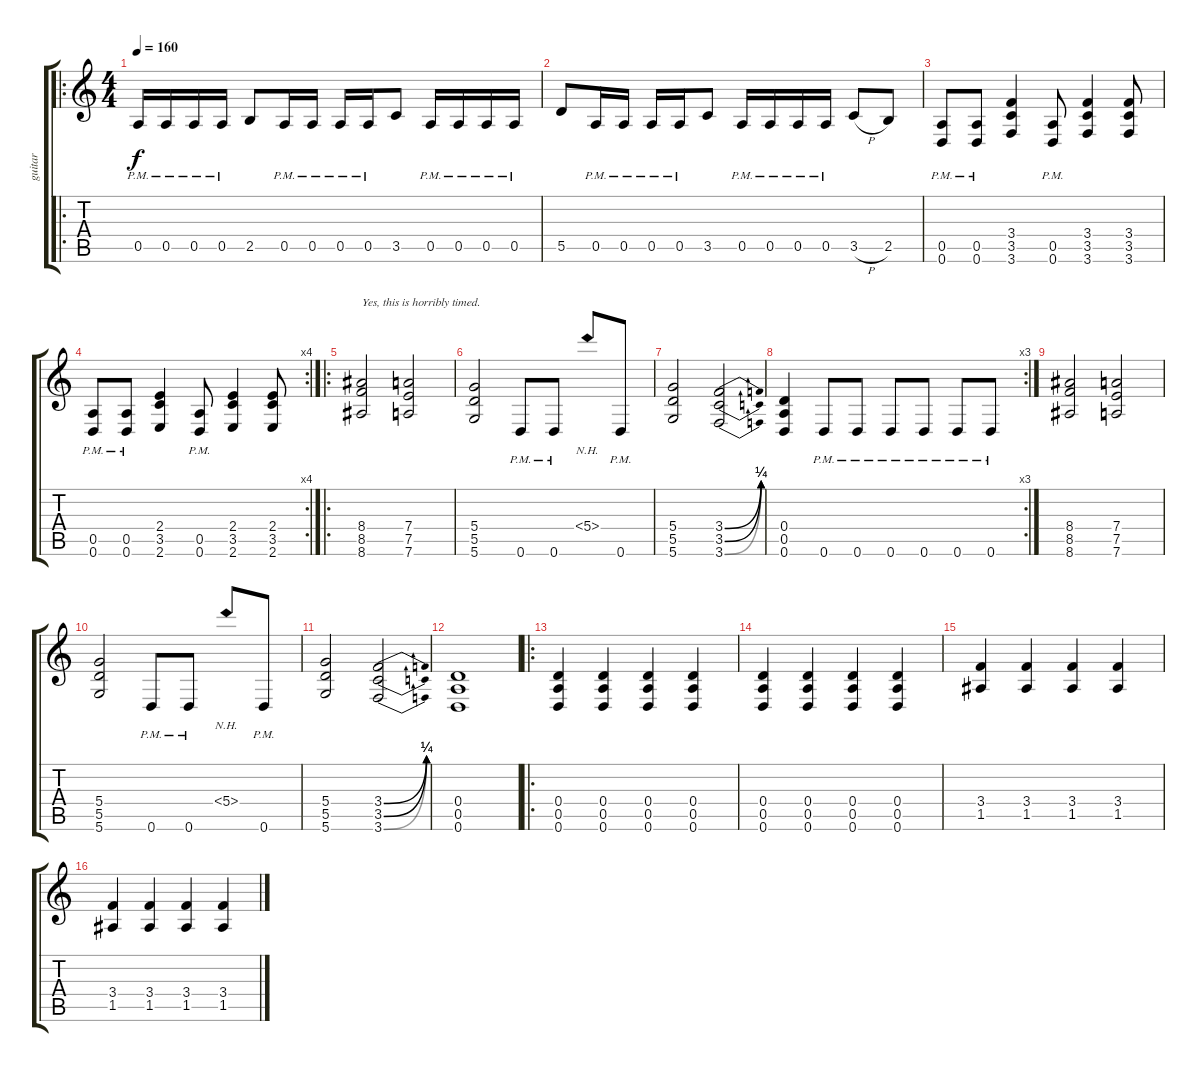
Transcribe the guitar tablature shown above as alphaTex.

\track ("guitar" "guitar") {instrument distortionguitar}
\staff {score tabs}
\tuning (E4 B3 G3 D3 A2 D2) {hide}
\ro
\ts (4 4)
\tempo 160
\clef g2
\ks c
0.5{pm}.16{dy f} 0.5{pm}.16 0.5{pm}.16 0.5{pm}.16 2.5.8 0.5{pm}.16 0.5{pm}.16 0.5{pm}.16 0.5{pm}.16 3.5.8 0.5{pm}.16 0.5{pm}.16 0.5{pm}.16 0.5{pm}.16 |
5.5.8 0.5{pm}.16 0.5{pm}.16 0.5{pm}.16 0.5{pm}.16 3.5.8 0.5{pm}.16 0.5{pm}.16 0.5{pm}.16 0.5{pm}.16 3.5{h}.8 2.5.8 |
(0.5{pm} 0.6{pm}).8 (0.5{pm} 0.6{pm}).8 (3.4 3.5 3.6).4 (0.5 0.6{pm}).8 (3.4 3.5 3.6).4 (3.4 3.5 3.6).8 |
\rc 4
(0.5{pm} 0.6{pm}).8 (0.5{pm} 0.6{pm}).8 (2.4 3.5 2.6).4 (0.5 0.6{pm}).8 (2.4 3.5 2.6).4 (2.4 3.5 2.6).8 |
\ro
(8.4 8.5 8.6).2{txt "Yes, this is horribly timed."} (7.4 7.5 7.6).2 |
(5.4 5.5 5.6).2 0.6{pm}.8 0.6{pm}.8 5.4{nh}.8 0.6{pm}.8 |
(5.4 5.5 5.6).2 (3.4{be (bend 0 0 60 1)} 3.5{be (bend 0 0 60 1)} 3.6{be (bend 0 0 60 1)}).2 |
\rc 3
(0.4 0.5 0.6).4 0.6{pm}.8 0.6{pm}.8 0.6{pm}.8 0.6{pm}.8 0.6{pm}.8 0.6{pm}.8 |
(8.4 8.5 8.6).2 (7.4 7.5 7.6).2 |
(5.4 5.5 5.6).2 0.6{pm}.8 0.6{pm}.8 5.4{nh}.8 0.6{pm}.8 |
(5.4 5.5 5.6).2 (3.4{be (bend 0 0 60 1)} 3.5{be (bend 0 0 60 1)} 3.6{be (bend 0 0 60 1)}).2 |
(0.4 0.5 0.6).1 |
\ro
(0.4 0.5 0.6).4 (0.4 0.5 0.6).4 (0.4 0.5 0.6).4 (0.4 0.5 0.6).4 |
(0.4 0.5 0.6).4 (0.4 0.5 0.6).4 (0.4 0.5 0.6).4 (0.4 0.5 0.6).4 |
(3.4 1.5).4 (3.4 1.5).4 (3.4 1.5).4 (3.4 1.5).4 |
(3.4 1.5).4 (3.4 1.5).4 (3.4 1.5).4 (3.4 1.5).4
